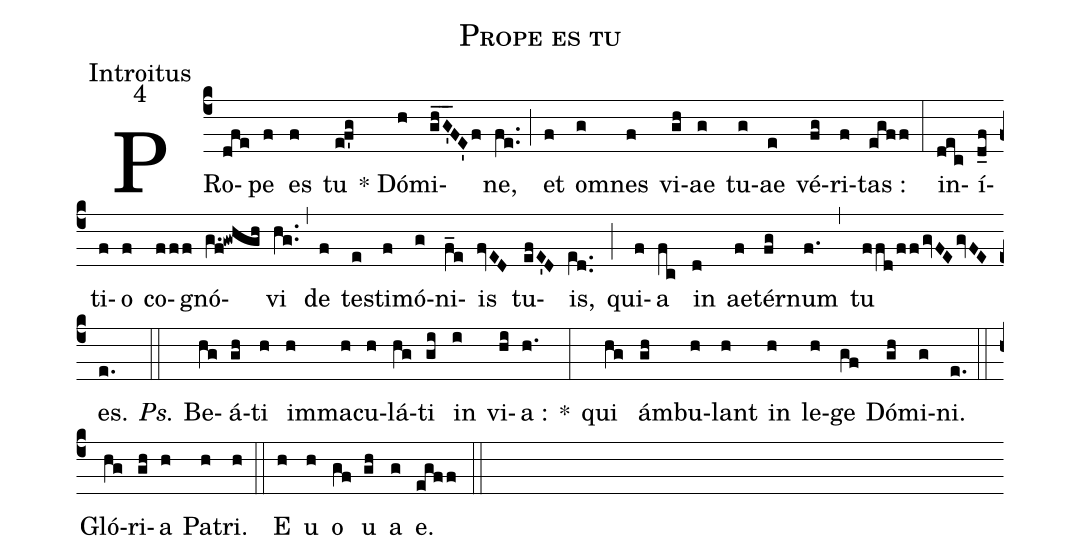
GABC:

name:Prope es tu;
office-part:Introitus;
mode:4;
%%
(c4) PRo(dfe)pe(f) es(f) tu(ef'g) * Dó(h)mi(gh_G'_FE'f)ne,(fe..) (;) et(f) o(g)mnes(f) vi(gh)ae(g) tu(g)ae(e) vé(fg)ri(f)tas :(egff) (:) in(dec)í(d_f)ti(f)o(f) co(fff)gnó(g.f!gwhgh)vi(hg..) (,) de(f) te(e)sti(f)mó(g)ni(f_e)is(fvED) tu(efE'D)is,(e[ll:1]d..) (;) qui(f)a(fc) in(d) ae(f)tér(fg)num(f.) (,) tu(ffd/ffgvFEgvFE) es.(e.) (::) <i>Ps.</i> Be(hg)á(gh)ti(h) im(h)ma(h)cu(h)lá(hg)ti(gi) in(i) vi(hi)a :(h.) *(:) qui(hg) ám(gh)bu(h)lant(h) in(h) le(h)ge(gf) Dó(gh)mi(g)ni.(e.) (::) Gló(hg)ri(gh)a(h) Pa(h)tri.(h) (::) <eu>E(h) u(h) o(gf) u(gh) a(g) e.</eu>(egff) (::)
